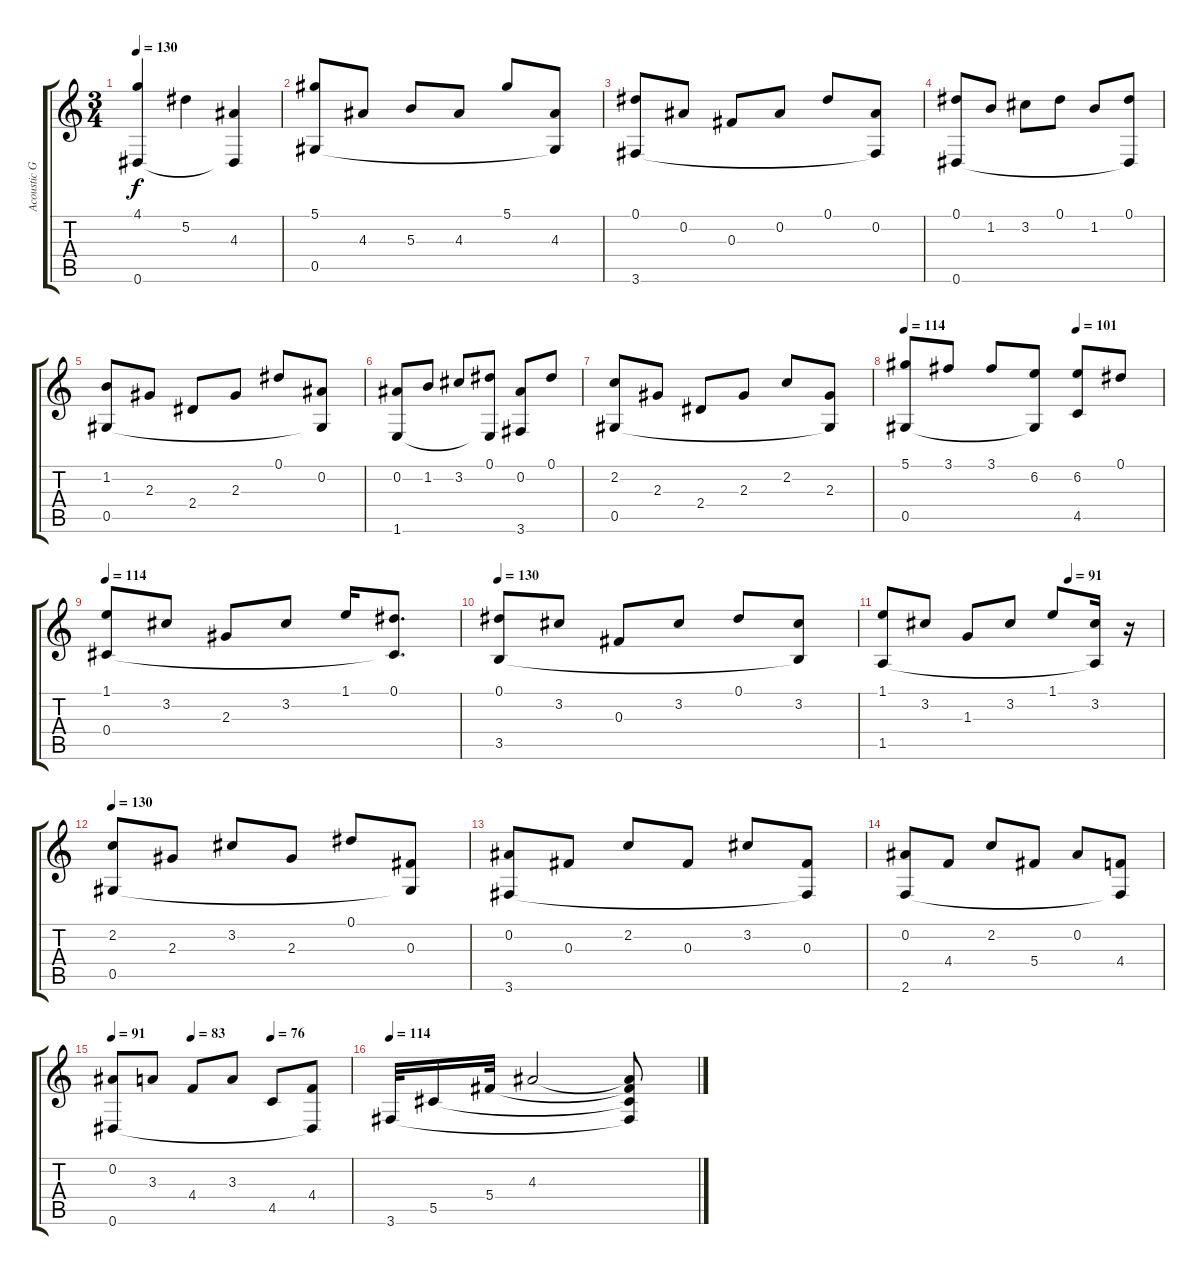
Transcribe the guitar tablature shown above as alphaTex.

\track ("Acoustic Guitar" "Acoustic G") {instrument acousticguitarsteel}
\staff {score tabs}
\tuning (Eb4 Bb3 Gb3 Db3 Ab2 Eb2) {hide}
\ts (3 4)
\tempo 130
\clef g2
\ks c
(4.1 0.6).4{dy f} 5.2.4 (4.3 0.6{t}).4 |
(5.1 0.5).8 4.3.8 5.3.8 4.3.8 5.1.8 (4.3 0.5{t}).8 |
(0.1 3.6).8 0.2.8 0.3.8 0.2.8 0.1.8 (0.2 3.6{t}).8 |
(0.1 0.6).8 1.2.8 3.2.8 0.1.8 1.2.8 (0.1 0.6{t}).8 |
(1.2 0.5).8 2.3.8 2.4.8 2.3.8 0.1.8 (0.2 0.5{t}).8 |
(0.2 1.6).8 1.2.8 3.2.8 (0.1 1.6{t}).8 (0.2 3.6).8 0.1.8 |
(2.2 0.5).8 2.3.8 2.4.8 2.3.8 2.2.8 (2.3 0.5{t}).8 |
\tempo 114
\tempo (101 0.6666666666666666)
(5.1 0.5).8 3.1.8 3.1.8 (6.2 0.5{t}).8 (6.2 4.5).8 0.1.8 |
\tempo 114
(1.1 0.4).8 3.2.8 2.3.8 3.2.8 1.1.16 (0.1 0.4{t}).8{d} |
\tempo 130
(0.1 3.5).8 3.2.8 0.3.8 3.2.8 0.1.8 (3.2 3.5{t}).8 |
\tempo (91 0.6666666666666666)
(1.1 1.5).8 3.2.8 1.3.8 3.2.8 1.1.8 (3.2 1.5{t}).16 r.16 |
\tempo 130
(2.2 0.5).8 2.3.8 3.2.8 2.3.8 0.1.8 (0.3 0.5{t}).8 |
(0.2 3.6).8 0.3.8 2.2.8 0.3.8 3.2.8 (0.3 3.6{t}).8 |
(0.2 2.6).8 4.4.8 2.2.8 5.4.8 0.2.8 (4.4 2.6{t}).8 |
\tempo 91
\tempo (83 0.3333333333333333)
\tempo (76 0.6666666666666666)
(0.2 0.6).8 3.3.8 4.4.8 3.3.8 4.5.8 (4.4 0.6{t}).8 |
\tempo 114
3.6.32 5.5.16 5.4.32 4.3.2 (4.3{t} 5.4{t} 5.5{t} 3.6{t}).8
